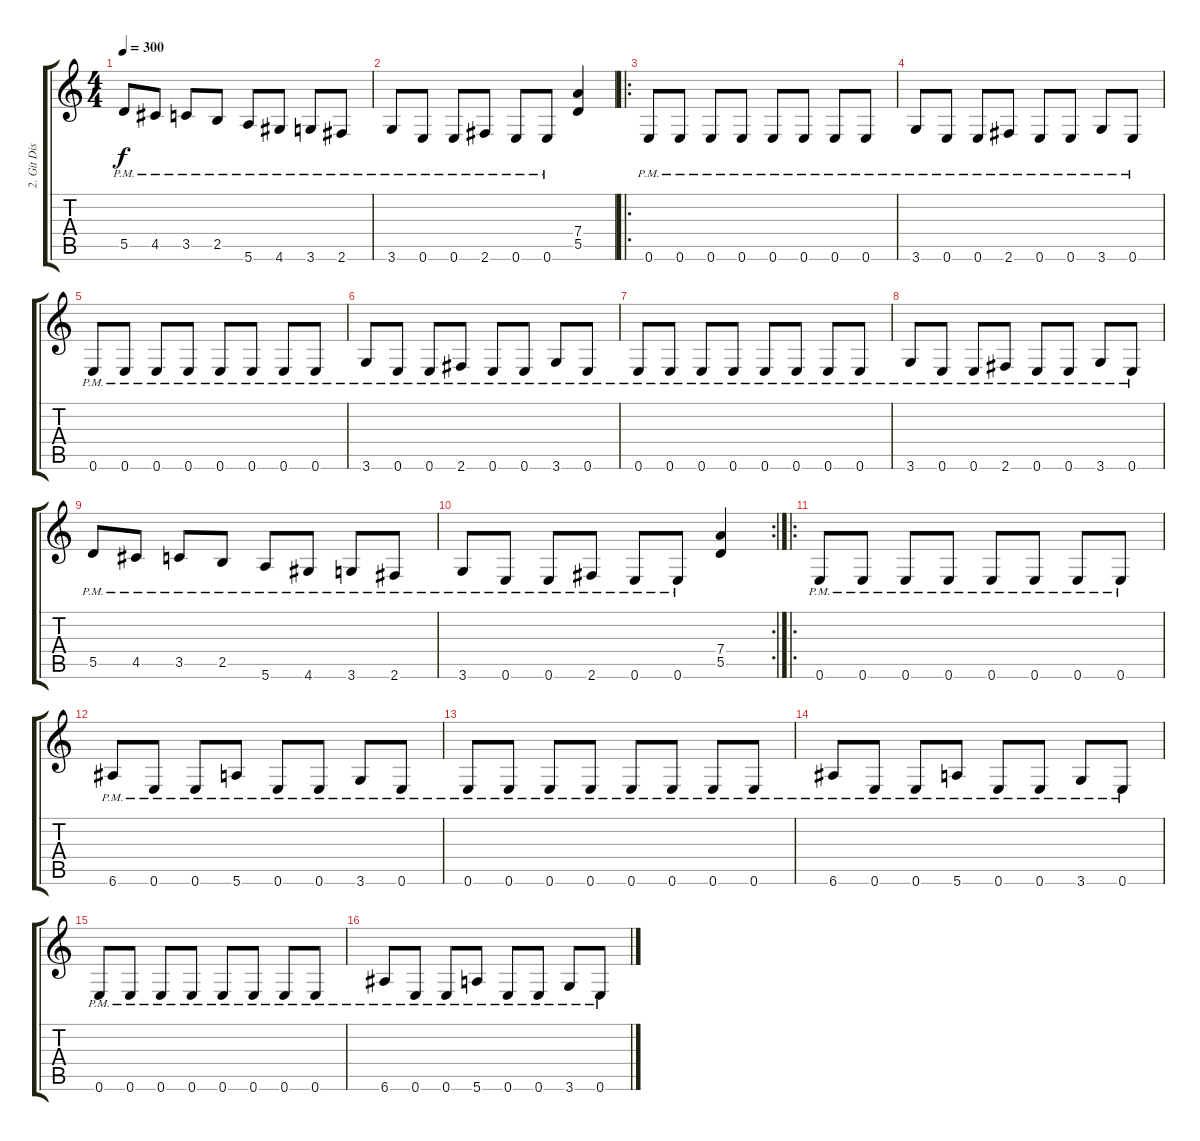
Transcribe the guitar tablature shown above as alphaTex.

\track ("2. Git Dist" "2. Git Dis") {instrument distortionguitar}
\staff {score tabs}
\tuning (E4 B3 G3 D3 A2 E2) {hide}
\ts (4 4)
\tempo 300
\clef g2
\ks c
5.5{pm}.8{dy f} 4.5{pm}.8 3.5{pm}.8 2.5{pm}.8 5.6{pm}.8 4.6{pm}.8 3.6{pm}.8 2.6{pm}.8 |
3.6{pm}.8 0.6{pm}.8 0.6{pm}.8 2.6{pm}.8 0.6{pm}.8 0.6{pm}.8 (7.4 5.5).4 |
\ro
0.6{pm}.8 0.6{pm}.8 0.6{pm}.8 0.6{pm}.8 0.6{pm}.8 0.6{pm}.8 0.6{pm}.8 0.6{pm}.8 |
3.6{pm}.8 0.6{pm}.8 0.6{pm}.8 2.6{pm}.8 0.6{pm}.8 0.6{pm}.8 3.6{pm}.8 0.6{pm}.8 |
0.6{pm}.8 0.6{pm}.8 0.6{pm}.8 0.6{pm}.8 0.6{pm}.8 0.6{pm}.8 0.6{pm}.8 0.6{pm}.8 |
3.6{pm}.8 0.6{pm}.8 0.6{pm}.8 2.6{pm}.8 0.6{pm}.8 0.6{pm}.8 3.6{pm}.8 0.6{pm}.8 |
0.6{pm}.8 0.6{pm}.8 0.6{pm}.8 0.6{pm}.8 0.6{pm}.8 0.6{pm}.8 0.6{pm}.8 0.6{pm}.8 |
3.6{pm}.8 0.6{pm}.8 0.6{pm}.8 2.6{pm}.8 0.6{pm}.8 0.6{pm}.8 3.6{pm}.8 0.6{pm}.8 |
5.5{pm}.8 4.5{pm}.8 3.5{pm}.8 2.5{pm}.8 5.6{pm}.8 4.6{pm}.8 3.6{pm}.8 2.6{pm}.8 |
\rc 2
3.6{pm}.8 0.6{pm}.8 0.6{pm}.8 2.6{pm}.8 0.6{pm}.8 0.6{pm}.8 (7.4 5.5).4 |
\ro
0.6{pm}.8 0.6{pm}.8 0.6{pm}.8 0.6{pm}.8 0.6{pm}.8 0.6{pm}.8 0.6{pm}.8 0.6{pm}.8 |
6.6{pm}.8 0.6{pm}.8 0.6{pm}.8 5.6{pm}.8 0.6{pm}.8 0.6{pm}.8 3.6{pm}.8 0.6{pm}.8 |
0.6{pm}.8 0.6{pm}.8 0.6{pm}.8 0.6{pm}.8 0.6{pm}.8 0.6{pm}.8 0.6{pm}.8 0.6{pm}.8 |
6.6{pm}.8 0.6{pm}.8 0.6{pm}.8 5.6{pm}.8 0.6{pm}.8 0.6{pm}.8 3.6{pm}.8 0.6{pm}.8 |
0.6{pm}.8 0.6{pm}.8 0.6{pm}.8 0.6{pm}.8 0.6{pm}.8 0.6{pm}.8 0.6{pm}.8 0.6{pm}.8 |
6.6{pm}.8 0.6{pm}.8 0.6{pm}.8 5.6{pm}.8 0.6{pm}.8 0.6{pm}.8 3.6{pm}.8 0.6{pm}.8
